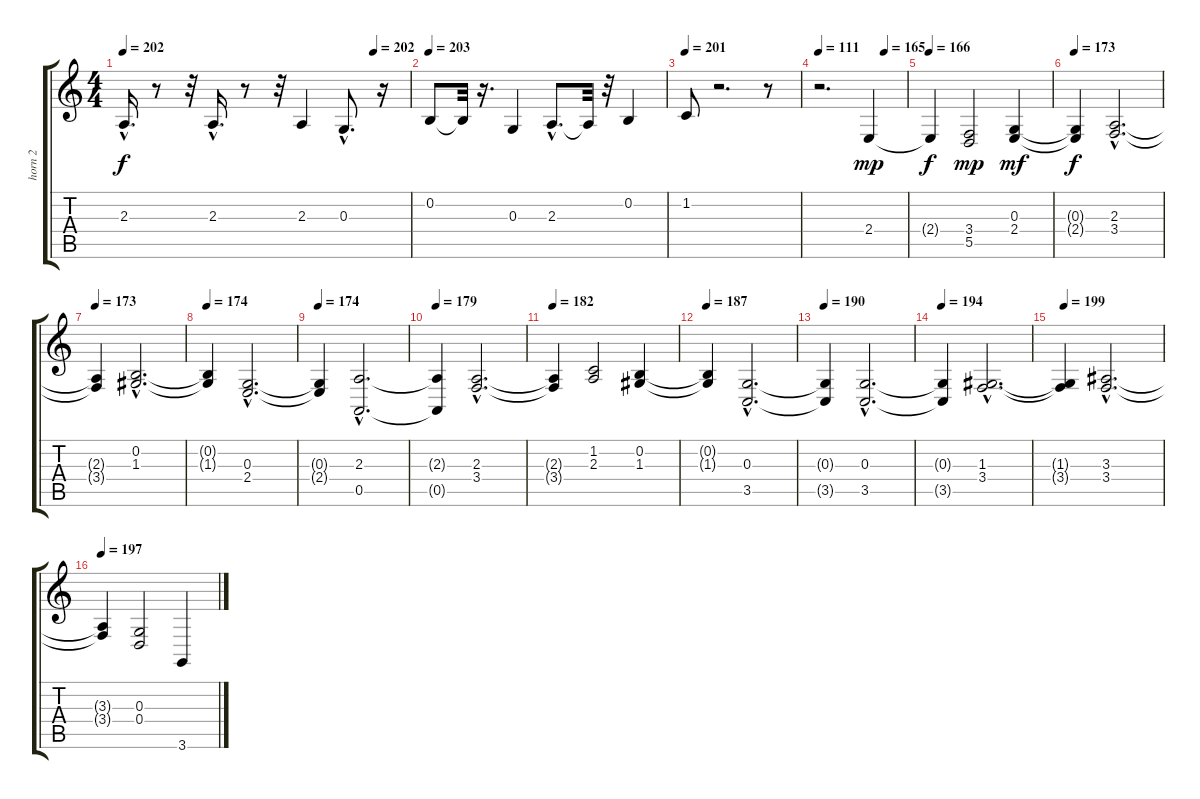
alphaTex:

\track ("horn 2" "horn 2") {instrument stringensemble1}
\staff {score tabs}
\tuning (E4 B3 G3 D3 A2 E2) {hide}
\ts (4 4)
\tempo 202
\tempo (202 0.875)
\clef g2
\ks c
2.3{hac}.16{d dy f} r.8 r.32 2.3{hac}.16{d} r.8 r.32 2.3.4 0.3{hac}.8{d} r.16 |
\tempo 203
0.2.8 0.2{t}.32 r.16{d} 0.3.4 2.3{hac}.8{d} 2.3{t}.32 r.32 0.2.4 |
\tempo 201
1.2.8 r.2{d} r.8 |
\tempo 111
\tempo (165 0.75)
r.2{d} 2.4.4{dy mp} |
\tempo 166
2.4{t}.4{dy f} (3.4 5.5).2{dy mp} (0.3 2.4).4{dy mf} |
\tempo 173
(0.3{t} 2.4{t}).4{dy f} (2.3{hac} 3.4{hac}).2{d} |
\tempo 173
(2.3{t} 3.4{t}).4 (0.2{hac} 1.3{hac}).2{d} |
\tempo 174
(0.2{t} 1.3{t}).4 (0.3{hac} 2.4{hac}).2{d} |
\tempo 174
(0.3{t} 2.4{t}).4 (2.3{hac} 0.5{hac}).2{d} |
\tempo 179
(2.3{t} 0.5{t}).4 (2.3{hac} 3.4{hac}).2{d} |
\tempo 182
(2.3{t} 3.4{t}).4 (1.2 2.3).2 (0.2 1.3).4 |
\tempo 187
(0.2{t} 1.3{t}).4 (0.3{hac} 3.5{hac}).2{d} |
\tempo 190
(0.3{t} 3.5{t}).4 (0.3{hac} 3.5{hac}).2{d} |
\tempo 194
(0.3{t} 3.5{t}).4 (1.3{hac} 3.4{hac}).2{d} |
\tempo 199
(1.3{t} 3.4{t}).4 (3.3{hac} 3.4{hac}).2{d} |
\tempo 197
(3.3{t} 3.4{t}).4 (0.3 0.4).2 3.6.4
